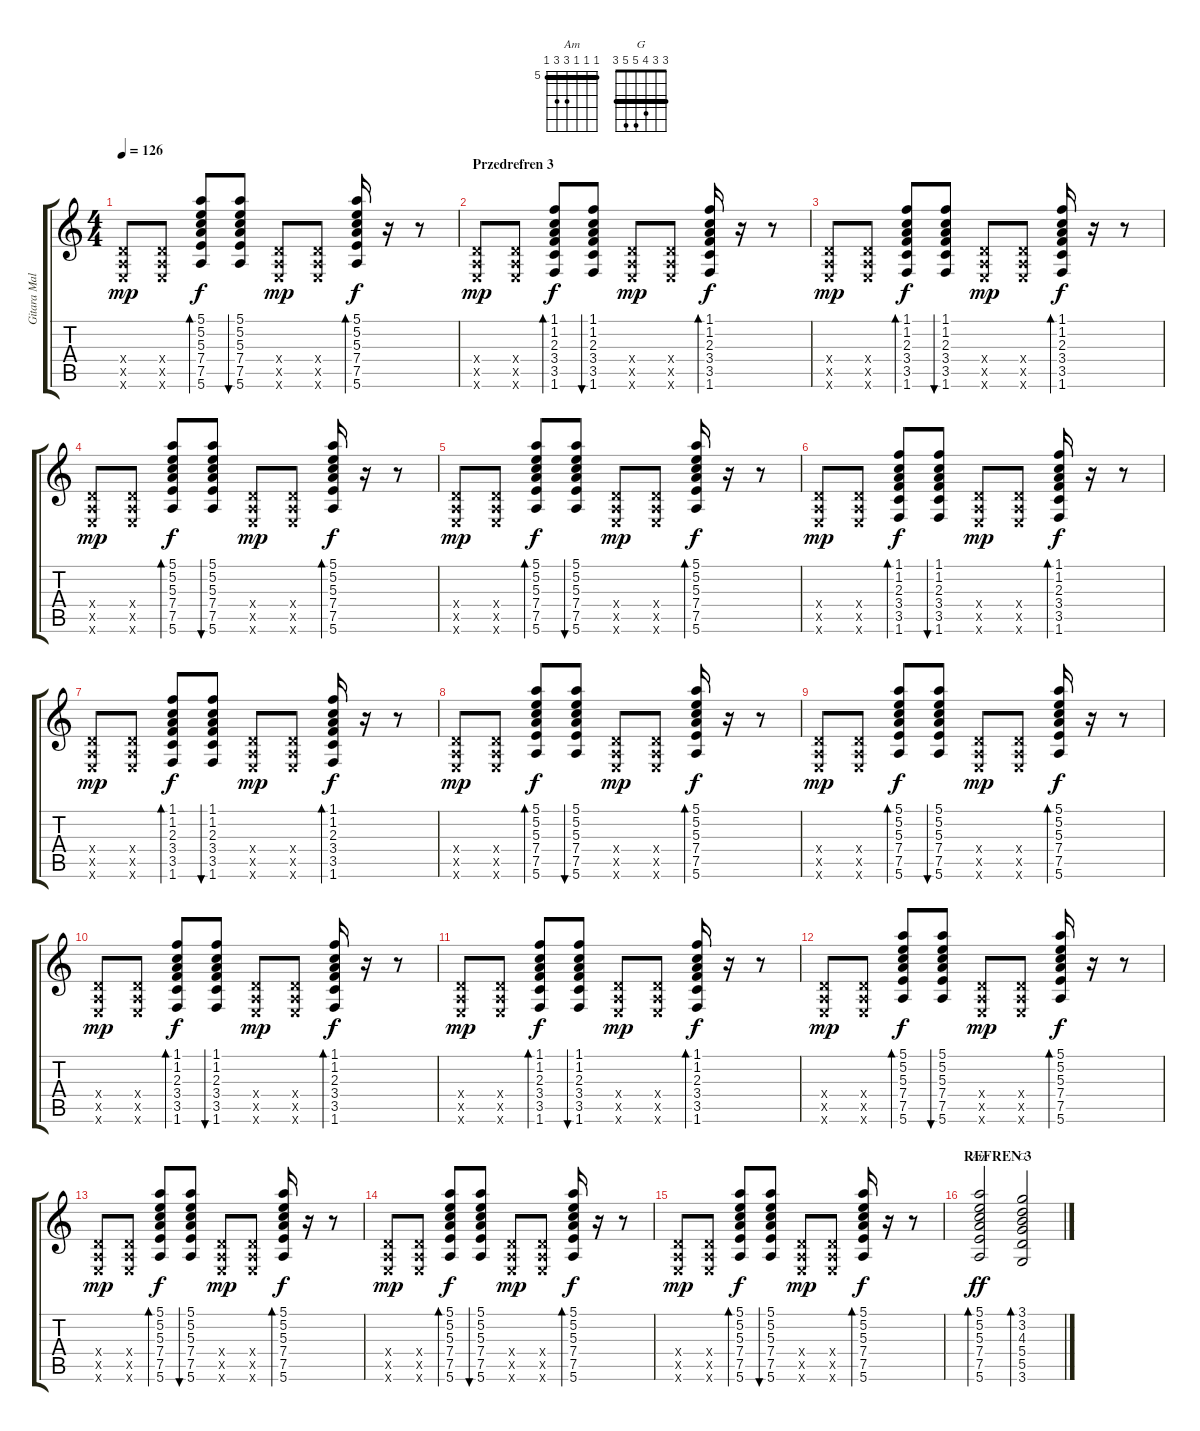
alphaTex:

\track ("Gitara Maleo" "Gitara Mal") {instrument acousticguitarnylon}
\staff {score tabs}
\tuning (E4 B3 G3 D3 A2 E2) {hide}
\chord ("Am" 5 5 5 7 7 5) {firstfret 5 barre 5}
\chord ("G" 3 3 4 5 5 3) {barre 3}
\ts (4 4)
\tempo 126
\clef g2
\ks c
(0.4{x} 0.5{x} 0.6{x}).8{dy mp} (0.4{x} 0.5{x} 0.6{x}).8 (5.1 5.2 5.3 7.4 7.5 5.6).8{bd 30 dy f} (5.1 5.2 5.3 7.4 7.5 5.6).8{bu 60} (0.4{x} 0.5{x} 0.6{x}).8{dy mp} (0.4{x} 0.5{x} 0.6{x}).8 (5.1 5.2 5.3 7.4 7.5 5.6).16{bd 30 dy f} r.16 r.8 |
\section ("" "Przedrefren 3")
(0.4{x} 0.5{x} 0.6{x}).8{dy mp} (0.4{x} 0.5{x} 0.6{x}).8 (1.1 1.2 2.3 3.4 3.5 1.6).8{bd 30 dy f} (1.1 1.2 2.3 3.4 3.5 1.6).8{bu 60} (0.4{x} 0.5{x} 0.6{x}).8{dy mp} (0.4{x} 0.5{x} 0.6{x}).8 (1.1 1.2 2.3 3.4 3.5 1.6).16{bd 30 dy f} r.16 r.8 |
(0.4{x} 0.5{x} 0.6{x}).8{dy mp} (0.4{x} 0.5{x} 0.6{x}).8 (1.1 1.2 2.3 3.4 3.5 1.6).8{bd 30 dy f} (1.1 1.2 2.3 3.4 3.5 1.6).8{bu 60} (0.4{x} 0.5{x} 0.6{x}).8{dy mp} (0.4{x} 0.5{x} 0.6{x}).8 (1.1 1.2 2.3 3.4 3.5 1.6).16{bd 30 dy f} r.16 r.8 |
(0.4{x} 0.5{x} 0.6{x}).8{dy mp} (0.4{x} 0.5{x} 0.6{x}).8 (5.1 5.2 5.3 7.4 7.5 5.6).8{bd 30 dy f} (5.1 5.2 5.3 7.4 7.5 5.6).8{bu 60} (0.4{x} 0.5{x} 0.6{x}).8{dy mp} (0.4{x} 0.5{x} 0.6{x}).8 (5.1 5.2 5.3 7.4 7.5 5.6).16{bd 30 dy f} r.16 r.8 |
(0.4{x} 0.5{x} 0.6{x}).8{dy mp} (0.4{x} 0.5{x} 0.6{x}).8 (5.1 5.2 5.3 7.4 7.5 5.6).8{bd 30 dy f} (5.1 5.2 5.3 7.4 7.5 5.6).8{bu 60} (0.4{x} 0.5{x} 0.6{x}).8{dy mp} (0.4{x} 0.5{x} 0.6{x}).8 (5.1 5.2 5.3 7.4 7.5 5.6).16{bd 30 dy f} r.16 r.8 |
(0.4{x} 0.5{x} 0.6{x}).8{dy mp} (0.4{x} 0.5{x} 0.6{x}).8 (1.1 1.2 2.3 3.4 3.5 1.6).8{bd 30 dy f} (1.1 1.2 2.3 3.4 3.5 1.6).8{bu 60} (0.4{x} 0.5{x} 0.6{x}).8{dy mp} (0.4{x} 0.5{x} 0.6{x}).8 (1.1 1.2 2.3 3.4 3.5 1.6).16{bd 30 dy f} r.16 r.8 |
(0.4{x} 0.5{x} 0.6{x}).8{dy mp} (0.4{x} 0.5{x} 0.6{x}).8 (1.1 1.2 2.3 3.4 3.5 1.6).8{bd 30 dy f} (1.1 1.2 2.3 3.4 3.5 1.6).8{bu 60} (0.4{x} 0.5{x} 0.6{x}).8{dy mp} (0.4{x} 0.5{x} 0.6{x}).8 (1.1 1.2 2.3 3.4 3.5 1.6).16{bd 30 dy f} r.16 r.8 |
(0.4{x} 0.5{x} 0.6{x}).8{dy mp} (0.4{x} 0.5{x} 0.6{x}).8 (5.1 5.2 5.3 7.4 7.5 5.6).8{bd 30 dy f} (5.1 5.2 5.3 7.4 7.5 5.6).8{bu 60} (0.4{x} 0.5{x} 0.6{x}).8{dy mp} (0.4{x} 0.5{x} 0.6{x}).8 (5.1 5.2 5.3 7.4 7.5 5.6).16{bd 30 dy f} r.16 r.8 |
(0.4{x} 0.5{x} 0.6{x}).8{dy mp} (0.4{x} 0.5{x} 0.6{x}).8 (5.1 5.2 5.3 7.4 7.5 5.6).8{bd 30 dy f} (5.1 5.2 5.3 7.4 7.5 5.6).8{bu 60} (0.4{x} 0.5{x} 0.6{x}).8{dy mp} (0.4{x} 0.5{x} 0.6{x}).8 (5.1 5.2 5.3 7.4 7.5 5.6).16{bd 30 dy f} r.16 r.8 |
(0.4{x} 0.5{x} 0.6{x}).8{dy mp} (0.4{x} 0.5{x} 0.6{x}).8 (1.1 1.2 2.3 3.4 3.5 1.6).8{bd 30 dy f} (1.1 1.2 2.3 3.4 3.5 1.6).8{bu 60} (0.4{x} 0.5{x} 0.6{x}).8{dy mp} (0.4{x} 0.5{x} 0.6{x}).8 (1.1 1.2 2.3 3.4 3.5 1.6).16{bd 30 dy f} r.16 r.8 |
(0.4{x} 0.5{x} 0.6{x}).8{dy mp} (0.4{x} 0.5{x} 0.6{x}).8 (1.1 1.2 2.3 3.4 3.5 1.6).8{bd 30 dy f} (1.1 1.2 2.3 3.4 3.5 1.6).8{bu 60} (0.4{x} 0.5{x} 0.6{x}).8{dy mp} (0.4{x} 0.5{x} 0.6{x}).8 (1.1 1.2 2.3 3.4 3.5 1.6).16{bd 30 dy f} r.16 r.8 |
(0.4{x} 0.5{x} 0.6{x}).8{dy mp} (0.4{x} 0.5{x} 0.6{x}).8 (5.1 5.2 5.3 7.4 7.5 5.6).8{bd 30 dy f} (5.1 5.2 5.3 7.4 7.5 5.6).8{bu 60} (0.4{x} 0.5{x} 0.6{x}).8{dy mp} (0.4{x} 0.5{x} 0.6{x}).8 (5.1 5.2 5.3 7.4 7.5 5.6).16{bd 30 dy f} r.16 r.8 |
(0.4{x} 0.5{x} 0.6{x}).8{dy mp} (0.4{x} 0.5{x} 0.6{x}).8 (5.1 5.2 5.3 7.4 7.5 5.6).8{bd 30 dy f} (5.1 5.2 5.3 7.4 7.5 5.6).8{bu 60} (0.4{x} 0.5{x} 0.6{x}).8{dy mp} (0.4{x} 0.5{x} 0.6{x}).8 (5.1 5.2 5.3 7.4 7.5 5.6).16{bd 30 dy f} r.16 r.8 |
(0.4{x} 0.5{x} 0.6{x}).8{dy mp} (0.4{x} 0.5{x} 0.6{x}).8 (5.1 5.2 5.3 7.4 7.5 5.6).8{bd 30 dy f} (5.1 5.2 5.3 7.4 7.5 5.6).8{bu 60} (0.4{x} 0.5{x} 0.6{x}).8{dy mp} (0.4{x} 0.5{x} 0.6{x}).8 (5.1 5.2 5.3 7.4 7.5 5.6).16{bd 30 dy f} r.16 r.8 |
(0.4{x} 0.5{x} 0.6{x}).8{dy mp} (0.4{x} 0.5{x} 0.6{x}).8 (5.1 5.2 5.3 7.4 7.5 5.6).8{bd 30 dy f} (5.1 5.2 5.3 7.4 7.5 5.6).8{bu 60} (0.4{x} 0.5{x} 0.6{x}).8{dy mp} (0.4{x} 0.5{x} 0.6{x}).8 (5.1 5.2 5.3 7.4 7.5 5.6).16{bd 30 dy f} r.16 r.8 |
\section ("" "REFREN 3")
(5.1 5.2 5.3 7.4 7.5 5.6).2{bd 30 ch "Am" dy ff volume 10} (3.1 3.2 4.3 5.4 5.5 3.6).2{bd 30 ch "G"}
